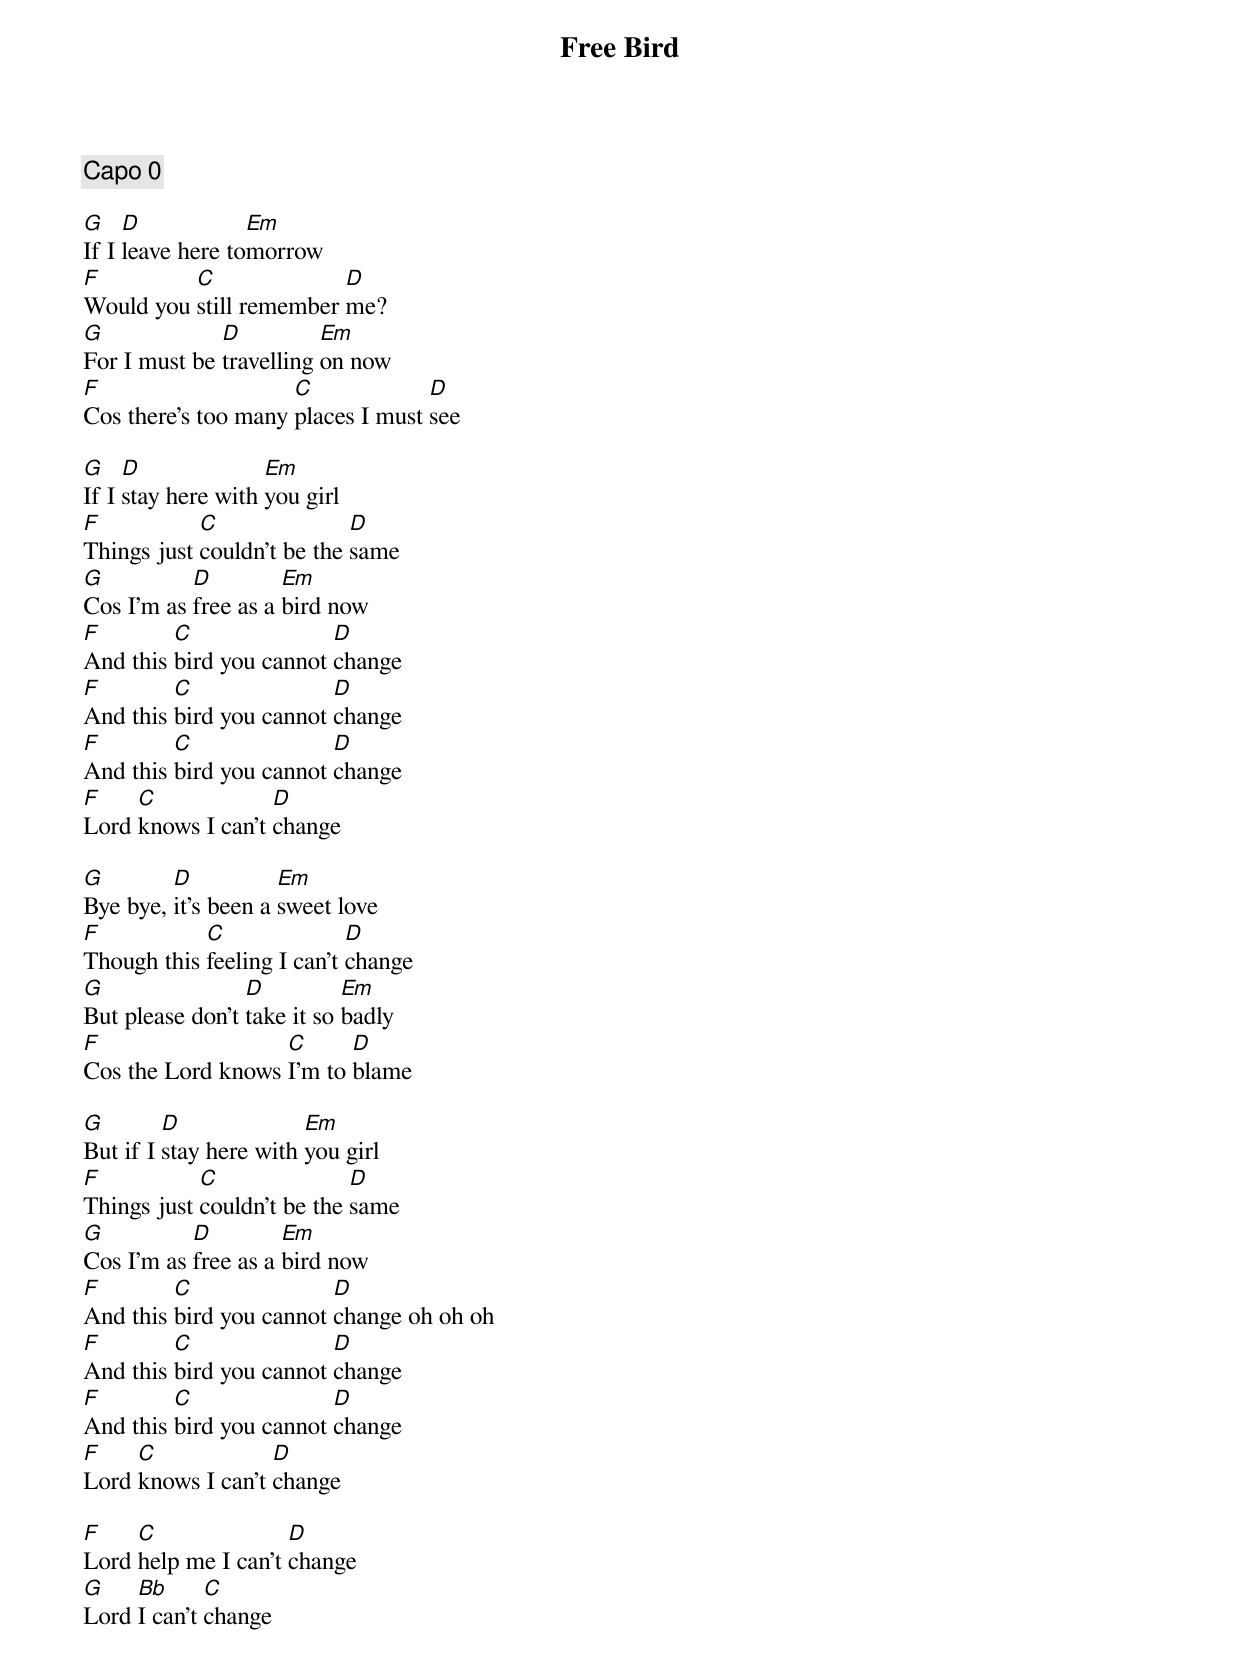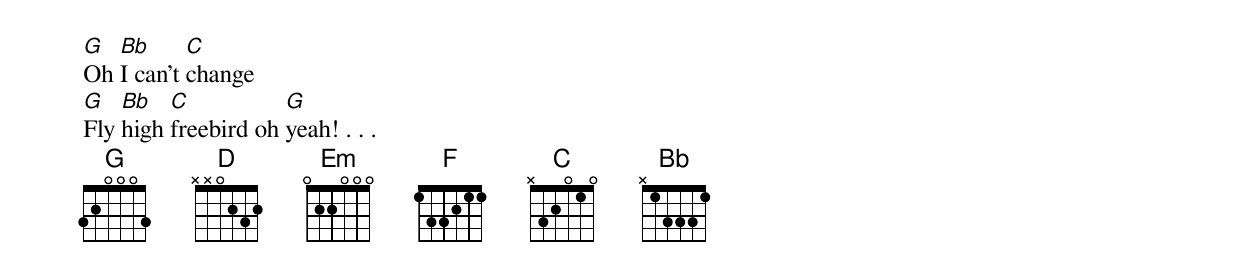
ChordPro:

{title:Free Bird}
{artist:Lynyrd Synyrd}
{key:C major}
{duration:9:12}
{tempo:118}
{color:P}

{comment: Capo 0}

[G]If I [D]leave here to[Em]morrow
[F]Would you [C]still remember [D]me?
[G]For I must be [D]travelling [Em]on now
[F]Cos there's too many [C]places I must [D]see

[G]If I [D]stay here with [Em]you girl
[F]Things just [C]couldn't be the [D]same
[G]Cos I'm as [D]free as a [Em]bird now
[F]And this [C]bird you cannot [D]change
[F]And this [C]bird you cannot [D]change
[F]And this [C]bird you cannot [D]change
[F]Lord [C]knows I can't [D]change

[G]Bye bye, [D]it's been a [Em]sweet love
[F]Though this [C]feeling I can't [D]change
[G]But please don't [D]take it so [Em]badly
[F]Cos the Lord knows [C]I'm to [D]blame

[G]But if I [D]stay here with [Em]you girl
[F]Things just [C]couldn't be the [D]same
[G]Cos I'm as [D]free as a [Em]bird now
[F]And this [C]bird you cannot [D]change oh oh oh
[F]And this [C]bird you cannot [D]change
[F]And this [C]bird you cannot [D]change
[F]Lord [C]knows I can't [D]change

[F]Lord [C]help me I can't [D]change
[G]Lord [Bb]I can't [C]change
[G]Oh [Bb]I can't [C]change
[G]Fly [Bb]high [C]freebird oh [G]yeah! . . .
